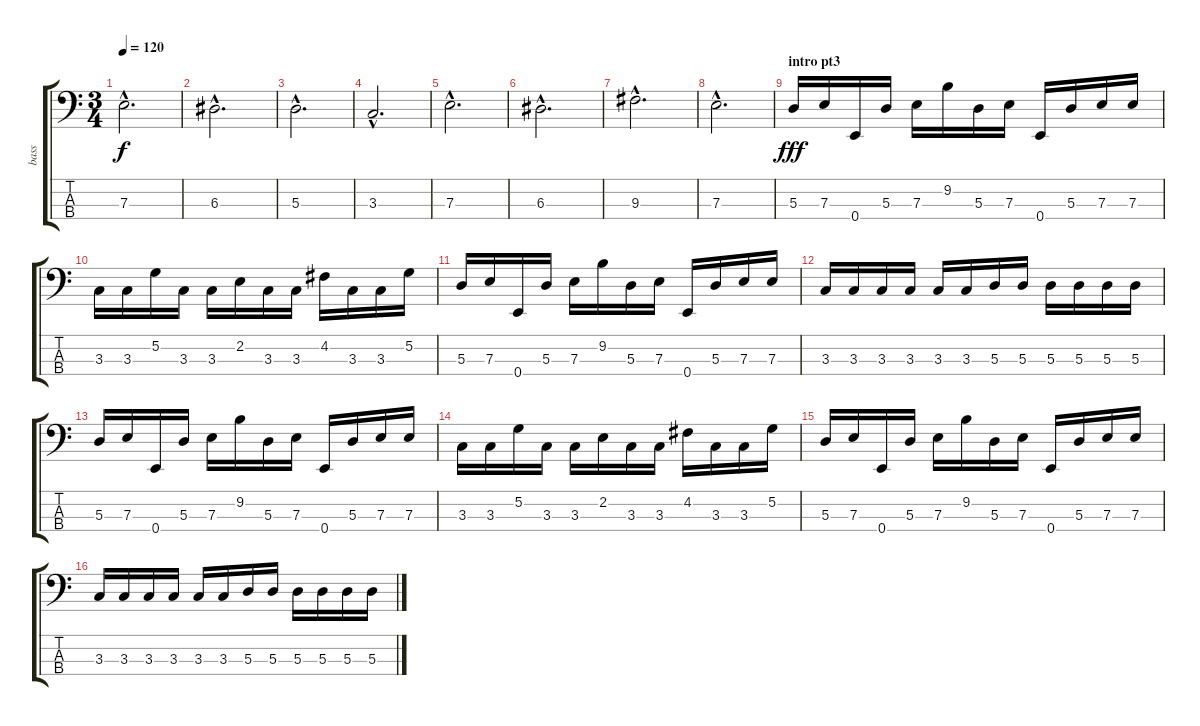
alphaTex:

\track ("bass" "bass") {instrument electricbassfinger}
\staff {score tabs}
\tuning (G2 D2 A1 E1) {hide}
\ts (3 4)
\tempo 120
\clef f4
\ks c
7.3{hac}.2{d dy f} |
6.3{hac}.2{d} |
5.3{hac}.2{d} |
3.3{hac}.2{d} |
7.3{hac}.2{d} |
6.3{hac}.2{d} |
9.3{hac}.2{d} |
7.3{hac}.2{d} |
\section ("" "intro pt3")
5.3.16{dy fff} 7.3.16 0.4.16 5.3.16 7.3.16 9.2.16 5.3.16 7.3.16 0.4.16 5.3.16 7.3.16 7.3.16 |
3.3.16 3.3.16 5.2.16 3.3.16 3.3.16 2.2.16 3.3.16 3.3.16 4.2.16 3.3.16 3.3.16 5.2.16 |
5.3.16 7.3.16 0.4.16 5.3.16 7.3.16 9.2.16 5.3.16 7.3.16 0.4.16 5.3.16 7.3.16 7.3.16 |
3.3.16 3.3.16 3.3.16 3.3.16 3.3.16 3.3.16 5.3.16 5.3.16 5.3.16 5.3.16 5.3.16 5.3.16 |
5.3.16 7.3.16 0.4.16 5.3.16 7.3.16 9.2.16 5.3.16 7.3.16 0.4.16 5.3.16 7.3.16 7.3.16 |
3.3.16 3.3.16 5.2.16 3.3.16 3.3.16 2.2.16 3.3.16 3.3.16 4.2.16 3.3.16 3.3.16 5.2.16 |
5.3.16 7.3.16 0.4.16 5.3.16 7.3.16 9.2.16 5.3.16 7.3.16 0.4.16 5.3.16 7.3.16 7.3.16 |
3.3.16 3.3.16 3.3.16 3.3.16 3.3.16 3.3.16 5.3.16 5.3.16 5.3.16 5.3.16 5.3.16 5.3.16
